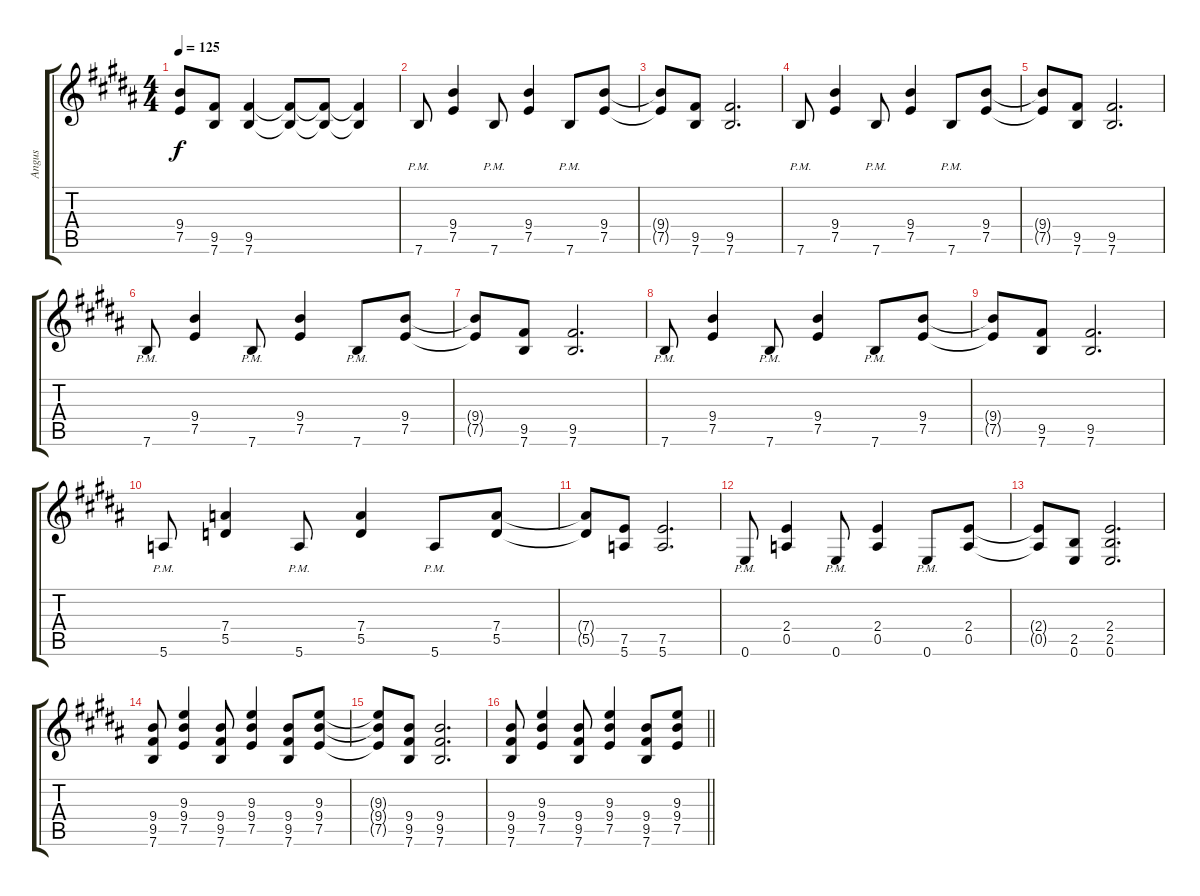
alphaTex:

\track ("Angus" "Angus") {instrument distortionguitar}
\staff {score tabs}
\tuning (E4 B3 G3 D3 A2 E2) {hide}
\ts (4 4)
\tempo 125
\clef g2
\ks b
(9.4{t} 7.5{t}).8{dy f} (9.5 7.6).8 (9.5 7.6).4 (9.5{t} 7.6{t}).8 (9.5{t} 7.6{t}).8 (9.5{t} 7.6{t}).4 |
7.6{pm}.8 (9.4 7.5).4 7.6{pm}.8 (9.4 7.5).4 7.6{pm}.8 (9.4 7.5).8 |
(9.4{t} 7.5{t}).8 (9.5 7.6).8 (9.5 7.6).2{d} |
7.6{pm}.8 (9.4 7.5).4 7.6{pm}.8 (9.4 7.5).4 7.6{pm}.8 (9.4 7.5).8 |
(9.4{t} 7.5{t}).8 (9.5 7.6).8 (9.5 7.6).2{d} |
7.6{pm}.8 (9.4 7.5).4 7.6{pm}.8 (9.4 7.5).4 7.6{pm}.8 (9.4 7.5).8 |
(9.4{t} 7.5{t}).8 (9.5 7.6).8 (9.5 7.6).2{d} |
7.6{pm}.8 (9.4 7.5).4 7.6{pm}.8 (9.4 7.5).4 7.6{pm}.8 (9.4 7.5).8 |
(9.4{t} 7.5{t}).8 (9.5 7.6).8 (9.5 7.6).2{d} |
5.6{pm}.8 (7.4 5.5).4 5.6{pm}.8 (7.4 5.5).4 5.6{pm}.8 (7.4 5.5).8 |
(7.4{t} 5.5{t}).8 (7.5 5.6).8 (7.5 5.6).2{d} |
0.6{pm}.8 (2.4 0.5).4 0.6{pm}.8 (2.4 0.5).4 0.6{pm}.8 (2.4 0.5).8 |
(2.4{t} 0.5{t}).8 (2.5 0.6).8 (2.4 2.5 0.6).2{d} |
(9.4 9.5 7.6).8 (9.3 9.4 7.5).4 (9.4 9.5 7.6).8 (9.3 9.4 7.5).4 (9.4 9.5 7.6).8 (9.3 9.4 7.5).8 |
(9.3{t} 9.4{t} 7.5{t}).8 (9.4 9.5 7.6).8 (9.4 9.5 7.6).2{d} |
\barLineRight lightlight
(9.4 9.5 7.6).8 (9.3 9.4 7.5).4 (9.4 9.5 7.6).8 (9.3 9.4 7.5).4 (9.4 9.5 7.6).8 (9.3 9.4 7.5).8
